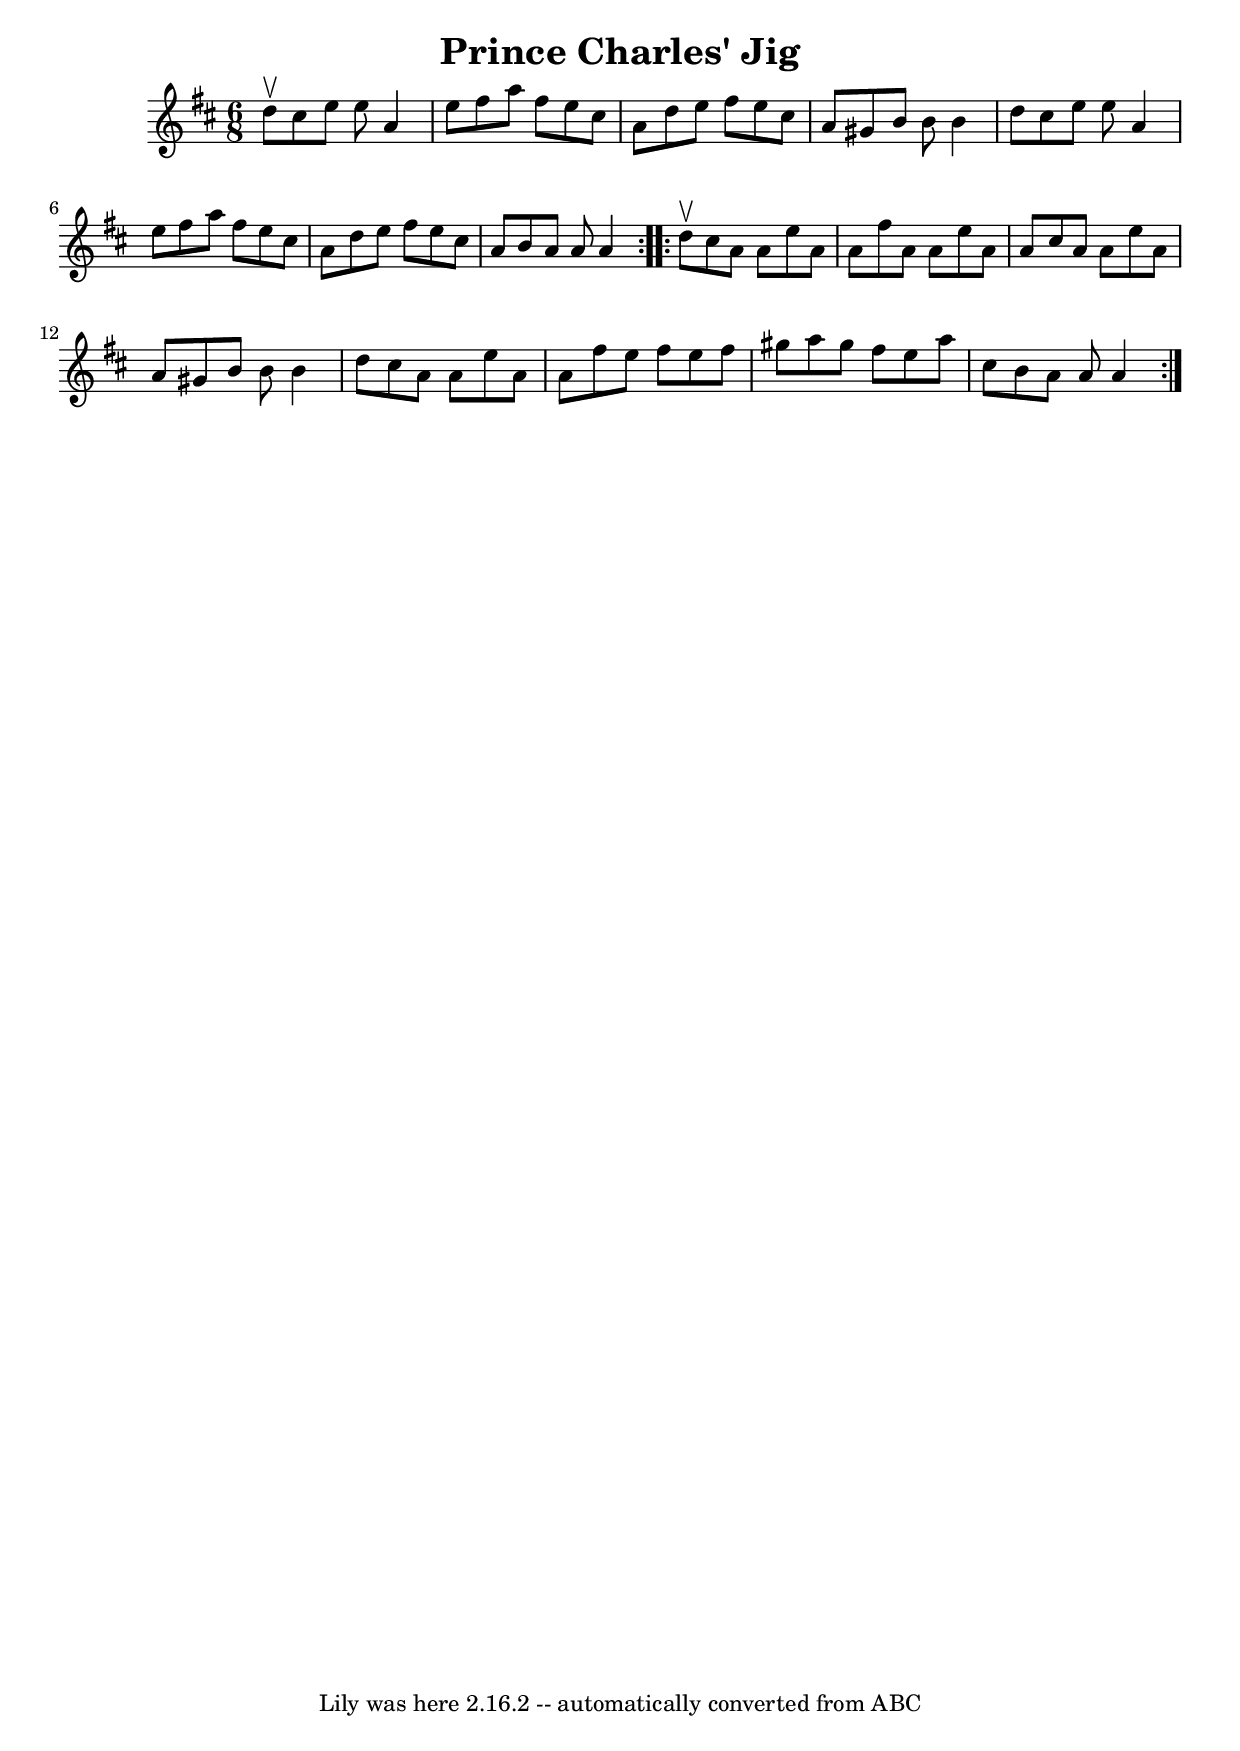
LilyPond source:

\version "2.16.2"
\include "Mammoth.ily"
\header {
  %% book = "Ryan's Mammoth Collection"
 crossRefNumber = "1"
 footnotes = "\\\\90 472"
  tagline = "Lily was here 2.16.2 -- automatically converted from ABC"
  title = "Prince Charles' Jig"

}
voicedefault =  {



  \repeat volta 2 {

    \time 6/8 
    \key a \mixolydian d''8^\upbow  |
 cs''8 e''8 e''8 a'4 e''8     |
 fs''8 a''8 fs''8 e''8 cs''8 a'8   |
 d''8 e''8 fs''8 e''8 cs''8 a'8    |
 gs'8 b'8 b'8 b'4 d''8     |
 cs''8 e''8 e''8 a'4 e''8     |
 fs''8 a''8 fs''8 e''8 cs''8 a'8     |
 d''8 e''8 fs''8 e''8 cs''8 a'8    |
 b'8    
 a'8 a'8 a'4  
  }     
  \repeat volta 2 { d''8^\upbow  |
 cs''8 a'8 a'8 e''8 a'8 a'8     |
 fs''8 a'8 a'8 e''8 a'8 a'8     |
 cs''8 a'8 a'8 e''8 a'8 a'8    |
 gs'8 b'8 b'8 b'4 d''8     |
 cs''8 a'8 a'8 e''8 a'8 a'8     |
 fs''8 e''8 fs''8 e''8 fs''8 gs''8     |
 a''8 gs''8 fs''8 e''8 a''8 cs''8     |
 b'8 a'8 a'8 a'4  
  }   

}

\score{
  <<

    \context Staff="default"
    {
      \voicedefault 
      
    }

  >>
  \layout {
    
  }
  \midi {
  }

}
